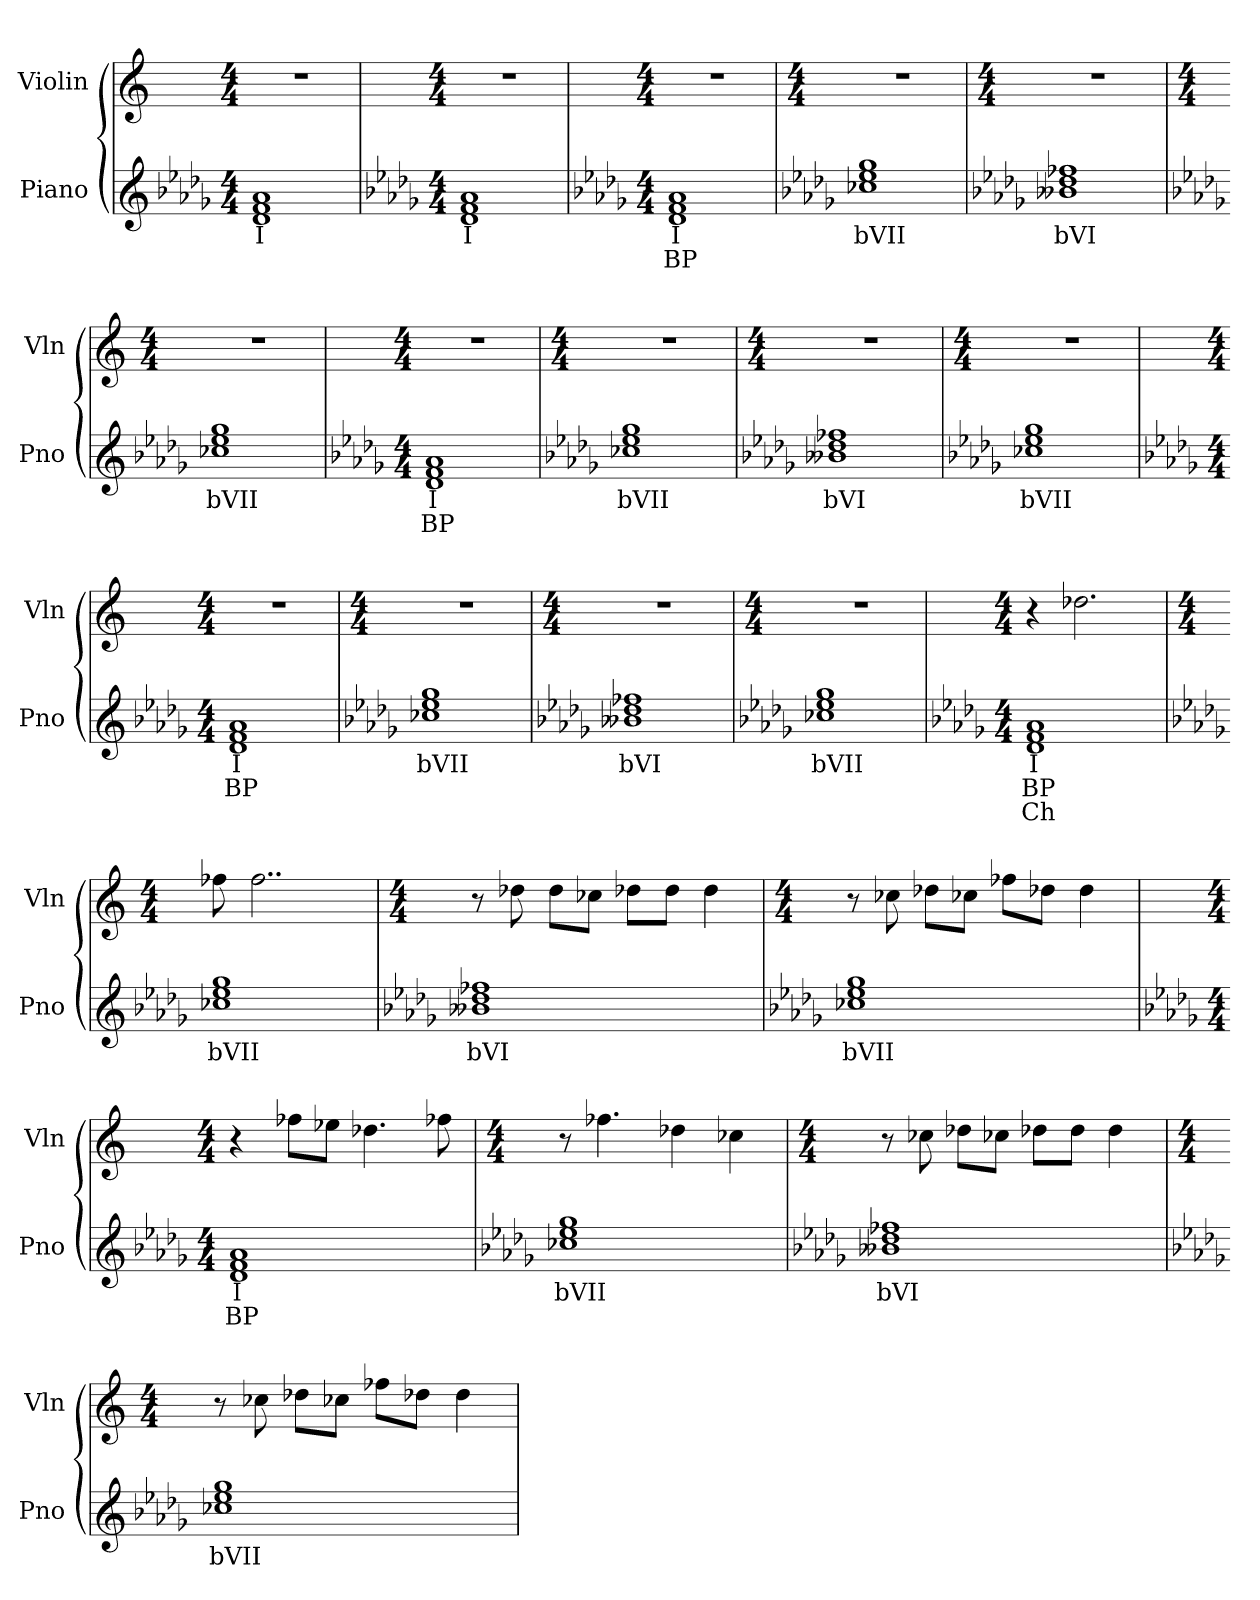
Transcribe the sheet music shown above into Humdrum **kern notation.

**kern	**text	**text	**text	**kern
*part2	*part2	*part2	*part2	*part1
*staff2	*staff2	*staff2	*staff2	*staff1
*I"Piano	*	*	*	*I"Violin
*I'Pno	*	*	*	*I'Vln
*k[b-e-a-d-g-]	*	*	*	*
*D-:	*	*	*	*
*M4/4	*	*	*	*M4/4
=	=	=	=	=
1d- 1f 1a-	I	.	.	1r
=	=	=	=	=
*k[b-e-a-d-g-]	*	*	*	*
*D-:	*	*	*	*
*M4/4	*	*	*	*M4/4
1d- 1f 1a-	I	.	.	1r
=	=	=	=	=
*k[b-e-a-d-g-]	*	*	*	*
*D-:	*	*	*	*
*M4/4	*	*	*	*M4/4
1d- 1f 1a-	I	BP	.	1r
=	=	=	=	=
*k[b-e-a-d-g-]	*	*	*	*
*D-:	*	*	*	*
*	*	*	*	*M4/4
1cc-X 1ee- 1gg-	bVII	.	.	1r
=	=	=	=	=
*k[b-e-a-d-g-]	*	*	*	*
*D-:	*	*	*	*
*	*	*	*	*M4/4
1b--X 1dd- 1ff-X	bVI	.	.	1r
=	=	=	=	=
*k[b-e-a-d-g-]	*	*	*	*
*D-:	*	*	*	*
*	*	*	*	*M4/4
1cc-X 1ee- 1gg-	bVII	.	.	1r
=	=	=	=	=
*k[b-e-a-d-g-]	*	*	*	*
*D-:	*	*	*	*
*M4/4	*	*	*	*M4/4
1d- 1f 1a-	I	BP	.	1r
=	=	=	=	=
*k[b-e-a-d-g-]	*	*	*	*
*D-:	*	*	*	*
*	*	*	*	*M4/4
1cc-X 1ee- 1gg-	bVII	.	.	1r
=	=	=	=	=
*k[b-e-a-d-g-]	*	*	*	*
*D-:	*	*	*	*
*	*	*	*	*M4/4
1b--X 1dd- 1ff-X	bVI	.	.	1r
=	=	=	=	=
*k[b-e-a-d-g-]	*	*	*	*
*D-:	*	*	*	*
*	*	*	*	*M4/4
1cc-X 1ee- 1gg-	bVII	.	.	1r
=	=	=	=	=
*k[b-e-a-d-g-]	*	*	*	*
*D-:	*	*	*	*
*M4/4	*	*	*	*M4/4
1d- 1f 1a-	I	BP	.	1r
=	=	=	=	=
*k[b-e-a-d-g-]	*	*	*	*
*D-:	*	*	*	*
*	*	*	*	*M4/4
1cc-X 1ee- 1gg-	bVII	.	.	1r
=	=	=	=	=
*k[b-e-a-d-g-]	*	*	*	*
*D-:	*	*	*	*
*	*	*	*	*M4/4
1b--X 1dd- 1ff-X	bVI	.	.	1r
=	=	=	=	=
*k[b-e-a-d-g-]	*	*	*	*
*D-:	*	*	*	*
*	*	*	*	*M4/4
1cc-X 1ee- 1gg-	bVII	.	.	1r
=	=	=	=	=
*k[b-e-a-d-g-]	*	*	*	*
*D-:	*	*	*	*
*M4/4	*	*	*	*M4/4
1d- 1f 1a-	I	BP	Ch	4r
.	.	.	.	2.dd-X
=	=	=	=	=
*k[b-e-a-d-g-]	*	*	*	*
*D-:	*	*	*	*
*	*	*	*	*M4/4
1cc-X 1ee- 1gg-	bVII	.	.	8ff-X
.	.	.	.	2..ff-
=	=	=	=	=
*k[b-e-a-d-g-]	*	*	*	*
*D-:	*	*	*	*
*	*	*	*	*M4/4
1b--X 1dd- 1ff-X	bVI	.	.	8r
.	.	.	.	8dd-X
.	.	.	.	8dd-L
.	.	.	.	8cc-XJ
.	.	.	.	8dd-XL
.	.	.	.	8dd-J
.	.	.	.	4dd-
=	=	=	=	=
*k[b-e-a-d-g-]	*	*	*	*
*D-:	*	*	*	*
*	*	*	*	*M4/4
1cc-X 1ee- 1gg-	bVII	.	.	8r
.	.	.	.	8cc-X
.	.	.	.	8dd-XL
.	.	.	.	8cc-XJ
.	.	.	.	8ff-XL
.	.	.	.	8dd-XJ
.	.	.	.	4dd-
=	=	=	=	=
*k[b-e-a-d-g-]	*	*	*	*
*D-:	*	*	*	*
*M4/4	*	*	*	*M4/4
1d- 1f 1a-	I	BP	.	4r
.	.	.	.	8ff-XL
.	.	.	.	8ee-XJ
.	.	.	.	4.dd-X
.	.	.	.	8ff-X
=	=	=	=	=
*k[b-e-a-d-g-]	*	*	*	*
*D-:	*	*	*	*
*	*	*	*	*M4/4
1cc-X 1ee- 1gg-	bVII	.	.	8r
.	.	.	.	4.ff-X
.	.	.	.	4dd-X
.	.	.	.	4cc-X
=	=	=	=	=
*k[b-e-a-d-g-]	*	*	*	*
*D-:	*	*	*	*
*	*	*	*	*M4/4
1b--X 1dd- 1ff-X	bVI	.	.	8r
.	.	.	.	8cc-X
.	.	.	.	8dd-XL
.	.	.	.	8cc-XJ
.	.	.	.	8dd-XL
.	.	.	.	8dd-J
.	.	.	.	4dd-
=	=	=	=	=
*k[b-e-a-d-g-]	*	*	*	*
*D-:	*	*	*	*
*	*	*	*	*M4/4
1cc-X 1ee- 1gg-	bVII	.	.	8r
.	.	.	.	8cc-X
.	.	.	.	8dd-XL
.	.	.	.	8cc-XJ
.	.	.	.	8ff-XL
.	.	.	.	8dd-XJ
.	.	.	.	4dd-
=	=	=	=	=
*-	*-	*-	*-	*-
